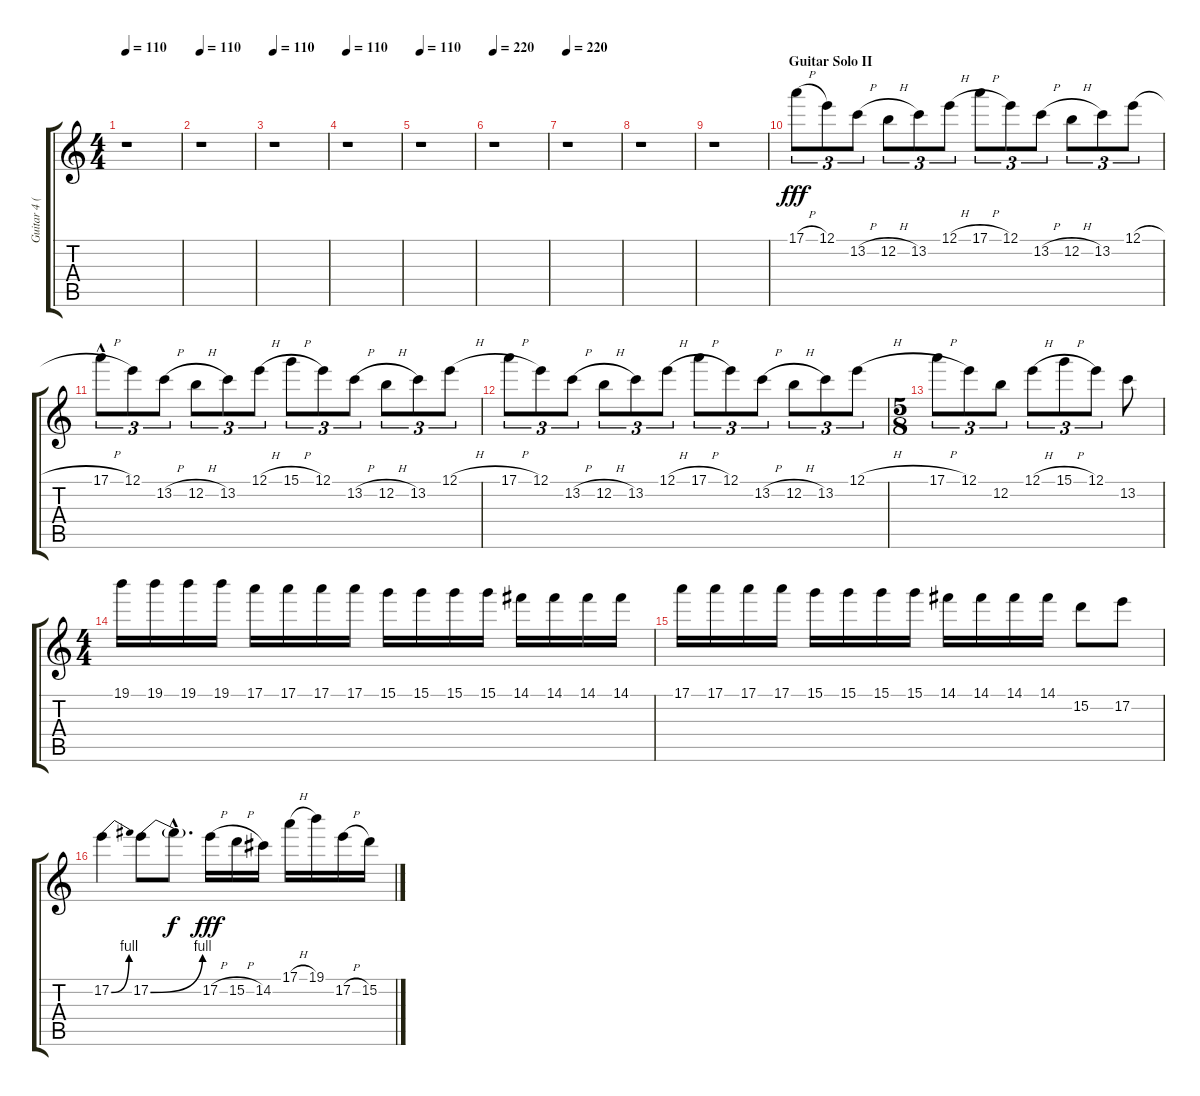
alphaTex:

\track ("Guitar 4 (solo)" "Guitar 4 (") {instrument distortionguitar}
\staff {score tabs}
\tuning (E4 B3 G3 D3 A2 E2) {hide}
\ts (4 4)
\tempo 110
\clef g2
\ks c
r.1{dy f} |
\tempo 110
r.1 |
\tempo 110
r.1 |
\tempo 110
r.1 |
\tempo 110
r.1 |
\tempo 220
r.1 |
\tempo 220
r.1 |
r.1 |
r.1 |
\section ("" "Guitar Solo II")
17.1{h}.8{tu (3 2) dy fff volume 12} 12.1.8{tu (3 2)} 13.2{h}.8{tu (3 2)} 12.2{h}.8{tu (3 2)} 13.2.8{tu (3 2)} 12.1{h}.8{tu (3 2)} 17.1{h}.8{tu (3 2)} 12.1.8{tu (3 2)} 13.2{h}.8{tu (3 2)} 12.2{h}.8{tu (3 2)} 13.2.8{tu (3 2)} 12.1{h}.8{tu (3 2)} |
17.1{h hac}.8{tu (3 2)} 12.1.8{tu (3 2)} 13.2{h}.8{tu (3 2)} 12.2{h}.8{tu (3 2)} 13.2.8{tu (3 2)} 12.1{h}.8{tu (3 2)} 15.1{h}.8{tu (3 2)} 12.1.8{tu (3 2)} 13.2{h}.8{tu (3 2)} 12.2{h}.8{tu (3 2)} 13.2.8{tu (3 2)} 12.1{h}.8{tu (3 2)} |
17.1{h}.8{tu (3 2)} 12.1.8{tu (3 2)} 13.2{h}.8{tu (3 2)} 12.2{h}.8{tu (3 2)} 13.2.8{tu (3 2)} 12.1{h}.8{tu (3 2)} 17.1{h}.8{tu (3 2)} 12.1.8{tu (3 2)} 13.2{h}.8{tu (3 2)} 12.2{h}.8{tu (3 2)} 13.2.8{tu (3 2)} 12.1{h}.8{tu (3 2)} |
\ts (5 8)
17.1{h}.8{tu (3 2)} 12.1.8{tu (3 2)} 12.2.8{tu (3 2)} 12.1{h}.8{tu (3 2)} 15.1{h}.8{tu (3 2)} 12.1.8{tu (3 2)} 13.2.8 |
\ts (4 4)
19.1.16 19.1.16 19.1.16 19.1.16 17.1.16 17.1.16 17.1.16 17.1.16 15.1.16 15.1.16 15.1.16 15.1.16 14.1.16 14.1.16 14.1.16 14.1.16 |
17.1.16 17.1.16 17.1.16 17.1.16 15.1.16 15.1.16 15.1.16 15.1.16 14.1.16 14.1.16 14.1.16 14.1.16 15.2.8 17.2.8 |
17.2{be (bend 0 0 60 4)}.4 17.2{be (bend 0 0 60 4)}.8 17.2{hac t}.8{d dy f} 17.2{h}.16{dy fff} 15.2{h}.16 14.2.16 17.1{h}.16 19.1.16 17.2{h}.16 15.2.16
